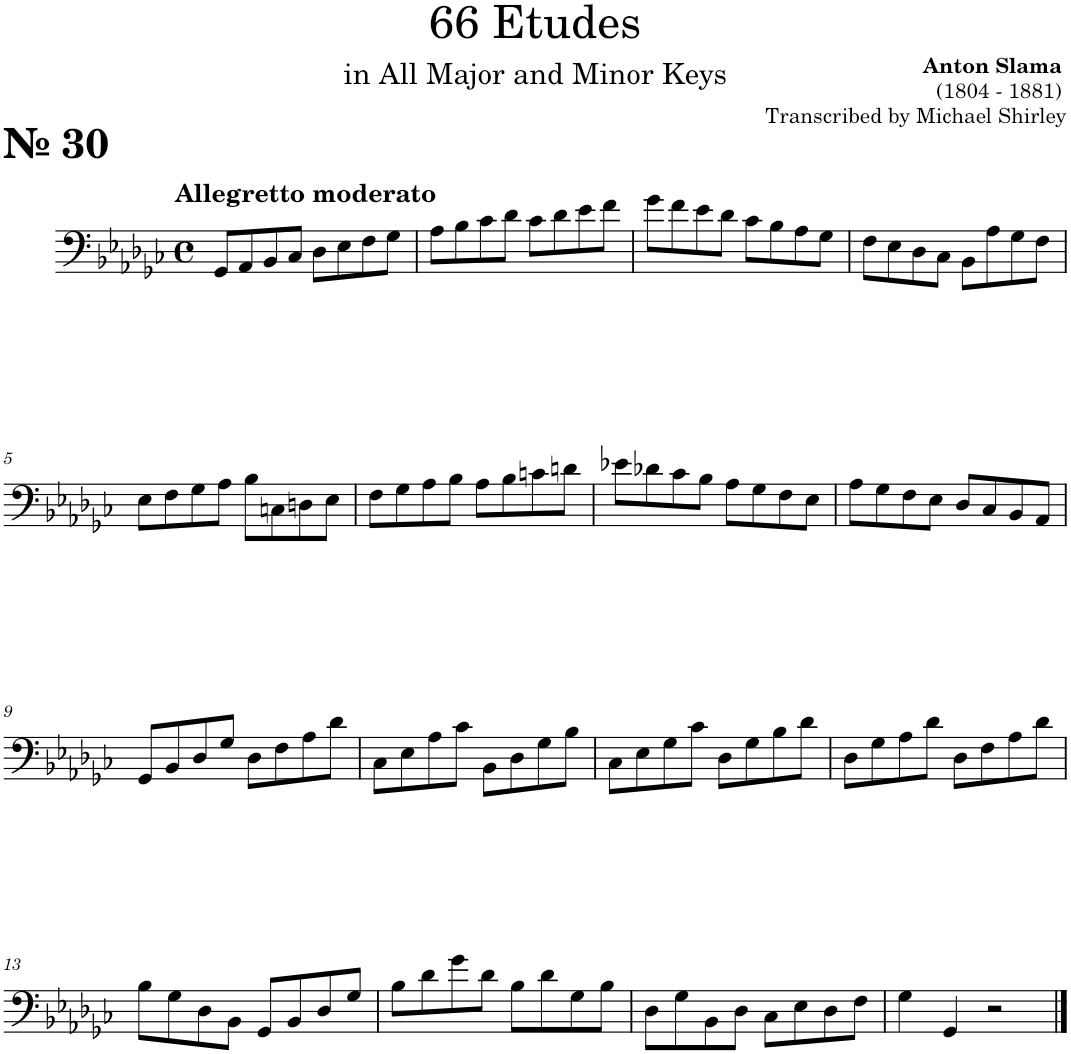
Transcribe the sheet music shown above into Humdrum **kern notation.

**kern
*part1
*staff1
*I"Trombone
*I'Tbn.
*clefF4
*k[b-e-a-d-g-c-]
*M4/4
*met(c)
=1
!LO:TX:a:B:t=№ 30
!LO:TX:a:B:t=Allegretto moderato
8GG-/L
8AA-/
8BB-/
8C-/J
8D-\L
8E-\
8F\
8G-\J
=2
8A-\L
8B-\
8c-\
8d-\J
8c-\L
8d-\
8e-\
8f\J
=3
8g-\L
8f\
8e-\
8d-\J
8c-\L
8B-\
8A-\
8G-\J
=4
8F\L
8E-\
8D-\
8C-\J
8BB-\L
8A-\
8G-\
8F\J
!!LO:LB:g=z
=5
8E-\L
8F\
8G-\
8A-\J
8B-\L
8Cn\
8Dn\
8E-\J
=6
8F\L
8G-\
8A-\
8B-\J
8A-\L
8B-\
8cn\
8dn\J
=7
8e-X\L
8d-X\
8c-\
8B-\J
8A-\L
8G-\
8F\
8E-\J
=8
8A-\L
8G-\
8F\
8E-\J
8D-/L
8C-/
8BB-/
8AA-/J
!!LO:LB:g=z
=9
8GG-/L
8BB-/
8D-/
8G-/J
8D-\L
8F\
8A-\
8d-\J
=10
8C-\L
8E-\
8A-\
8c-\J
8BB-\L
8D-\
8G-\
8B-\J
=11
8C-\L
8E-\
8G-\
8c-\J
8D-\L
8G-\
8B-\
8d-\J
=12
8D-\L
8G-\
8A-\
8d-\J
8D-\L
8F\
8A-\
8d-\J
!!LO:LB:g=z
=13
8B-\L
8G-\
8D-\
8BB-\J
8GG-/L
8BB-/
8D-/
8G-/J
=14
8B-\L
8d-\
8g-\
8d-\J
8B-\L
8d-\
8G-\
8B-\J
=15
8D-\L
8G-\
8BB-\
8D-\J
8C-\L
8E-\
8D-\
8F\J
=16
4G-\
4GG-/
2r
==
*-
